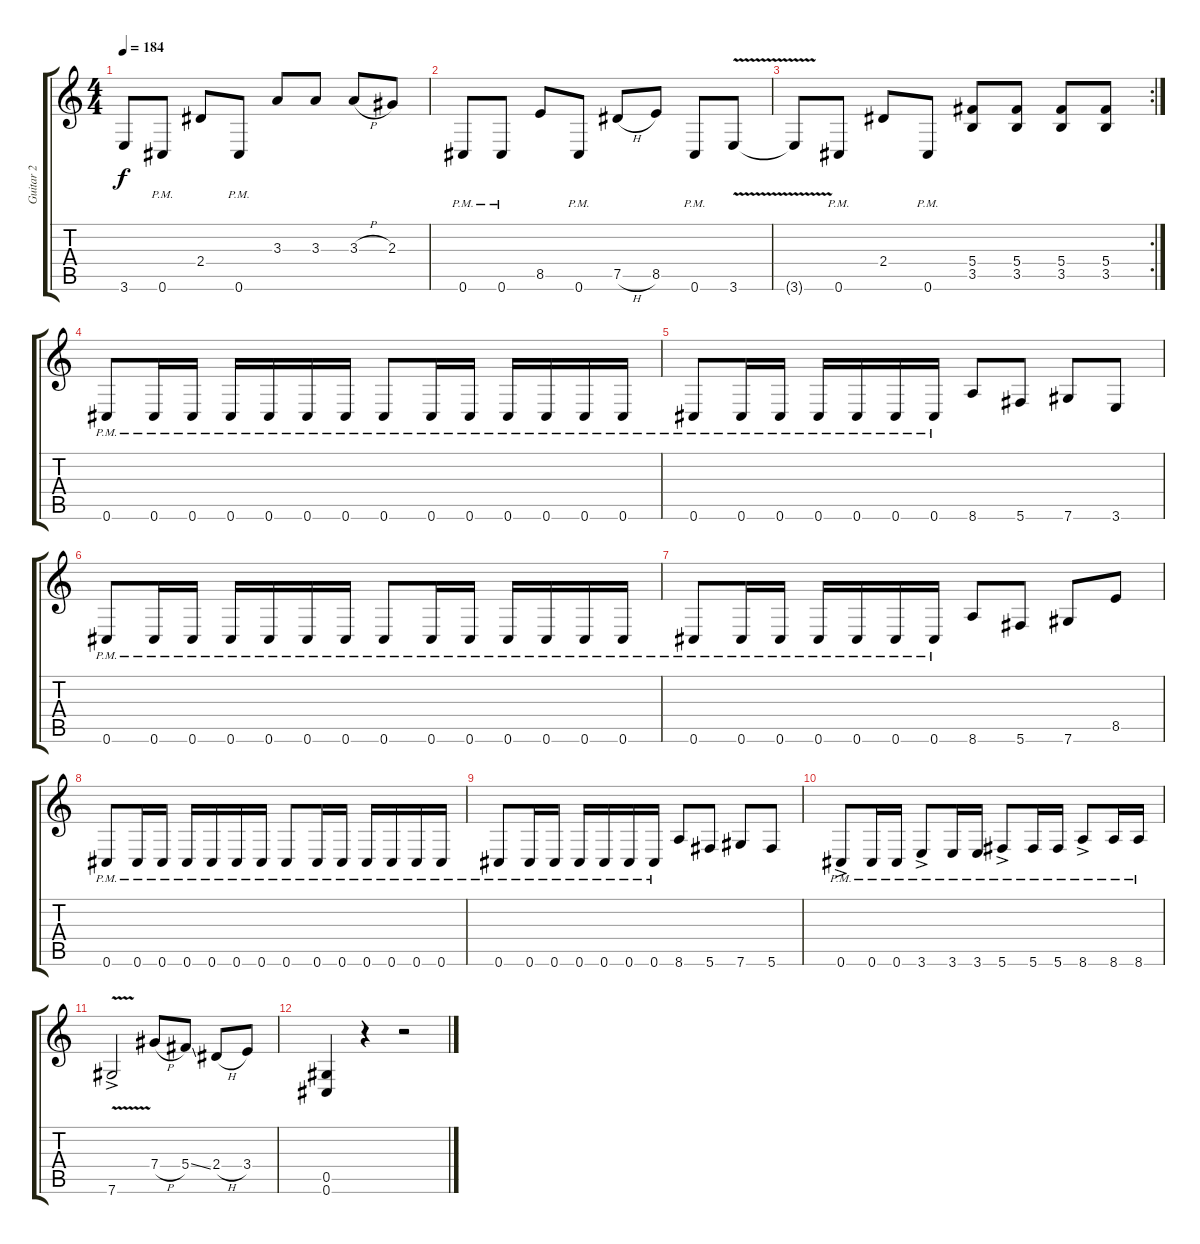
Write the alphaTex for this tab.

\track ("Guitar 2" "Guitar 2") {instrument distortionguitar}
\staff {score tabs}
\tuning (Eb4 Bb3 Gb3 Db3 Ab2 Db2) {hide}
\ts (4 4)
\tempo 184
\clef g2
\ks c
3.6{t}.8{dy f} 0.6{pm}.8 2.4.8 0.6{pm}.8 3.3.8 3.3.8 3.3{h}.8 2.3.8 |
0.6{pm}.8 0.6{pm}.8 8.5.8 0.6{pm}.8 7.5{h}.8 8.5.8 0.6{pm}.8 3.6{v}.8 |
\rc 2
3.6{t}.8 0.6{pm}.8 2.4.8 0.6{pm}.8 (5.4 3.5).8 (5.4 3.5).8 (5.4 3.5).8 (5.4 3.5).8 |
0.6{pm}.8 0.6{pm}.16 0.6{pm}.16 0.6{pm}.16 0.6{pm}.16 0.6{pm}.16 0.6{pm}.16 0.6{pm}.8 0.6{pm}.16 0.6{pm}.16 0.6{pm}.16 0.6{pm}.16 0.6{pm}.16 0.6{pm}.16 |
0.6{pm}.8 0.6{pm}.16 0.6{pm}.16 0.6{pm}.16 0.6{pm}.16 0.6{pm}.16 0.6{pm}.16 8.6.8 5.6.8 7.6.8 3.6.8 |
0.6{pm}.8 0.6{pm}.16 0.6{pm}.16 0.6{pm}.16 0.6{pm}.16 0.6{pm}.16 0.6{pm}.16 0.6{pm}.8 0.6{pm}.16 0.6{pm}.16 0.6{pm}.16 0.6{pm}.16 0.6{pm}.16 0.6{pm}.16 |
0.6{pm}.8 0.6{pm}.16 0.6{pm}.16 0.6{pm}.16 0.6{pm}.16 0.6{pm}.16 0.6{pm}.16 8.6.8 5.6.8 7.6.8 8.5.8 |
0.6{pm}.8 0.6{pm}.16 0.6{pm}.16 0.6{pm}.16 0.6{pm}.16 0.6{pm}.16 0.6{pm}.16 0.6{pm}.8 0.6{pm}.16 0.6{pm}.16 0.6{pm}.16 0.6{pm}.16 0.6{pm}.16 0.6{pm}.16 |
0.6{pm}.8 0.6{pm}.16 0.6{pm}.16 0.6{pm}.16 0.6{pm}.16 0.6{pm}.16 0.6{pm}.16 8.6.8 5.6.8 7.6.8 5.6.8 |
0.6{ac pm}.8 0.6{pm}.16 0.6{pm}.16 3.6{ac pm}.8 3.6{pm}.16 3.6{pm}.16 5.6{ac pm}.8 5.6{pm}.16 5.6{pm}.16 8.6{ac pm}.8 8.6{pm}.16 8.6{pm}.16 |
7.6{v ac}.2 7.4{h}.8 5.4{ss}.8 2.4{h}.8 3.4.8 |
(0.5 0.6).4 r.4 r.2
